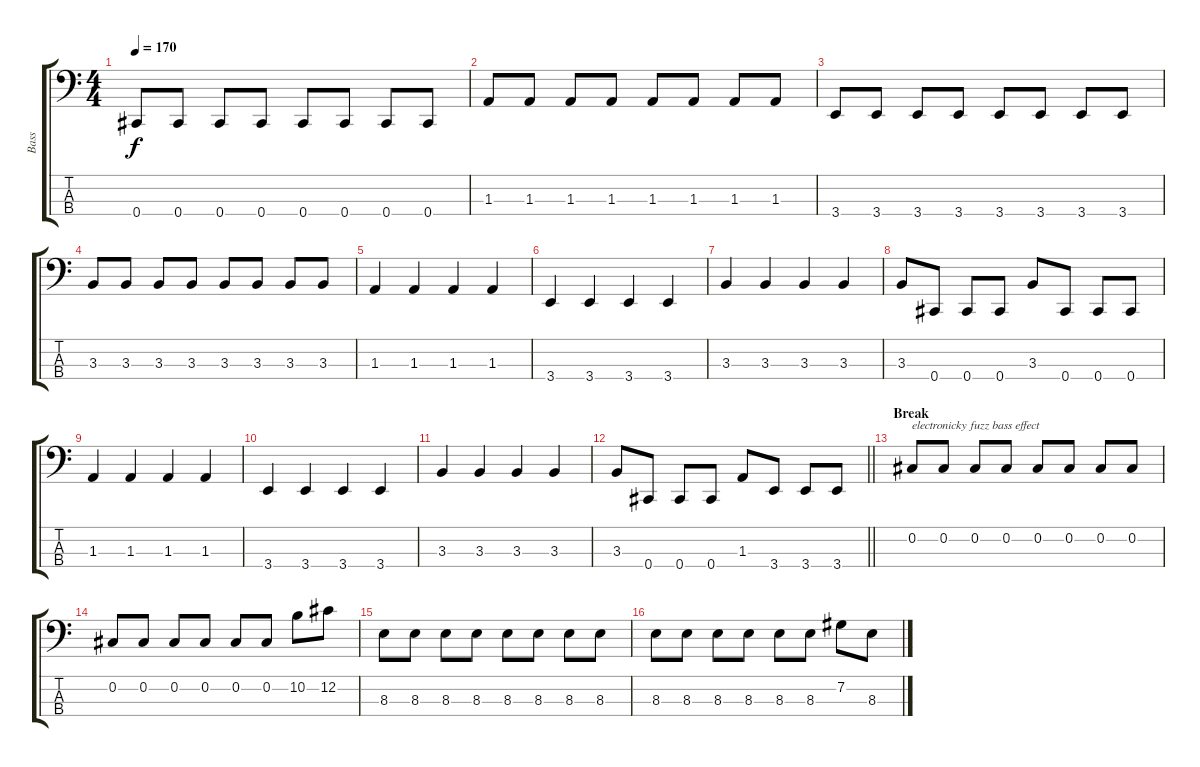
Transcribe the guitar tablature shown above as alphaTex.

\track ("Bass" "Bass") {instrument electricbassfinger}
\staff {score tabs}
\tuning (Gb2 Db2 Ab1 Db1) {hide}
\ts (4 4)
\tempo 170
\clef f4
\ks c
0.4.8{dy f} 0.4.8 0.4.8 0.4.8 0.4.8 0.4.8 0.4.8 0.4.8 |
1.3.8 1.3.8 1.3.8 1.3.8 1.3.8 1.3.8 1.3.8 1.3.8 |
3.4.8 3.4.8 3.4.8 3.4.8 3.4.8 3.4.8 3.4.8 3.4.8 |
3.3.8 3.3.8 3.3.8 3.3.8 3.3.8 3.3.8 3.3.8 3.3.8 |
1.3.4 1.3.4 1.3.4 1.3.4 |
3.4.4 3.4.4 3.4.4 3.4.4 |
3.3.4 3.3.4 3.3.4 3.3.4 |
3.3.8 0.4.8 0.4.8 0.4.8 3.3.8 0.4.8 0.4.8 0.4.8 |
1.3.4 1.3.4 1.3.4 1.3.4 |
3.4.4 3.4.4 3.4.4 3.4.4 |
3.3.4 3.3.4 3.3.4 3.3.4 |
\barLineRight lightlight
3.3.8 0.4.8 0.4.8 0.4.8 1.3.8 3.4.8 3.4.8 3.4.8 |
\section ("" "Break")
0.2.8{txt "electronicky fuzz bass effect"} 0.2.8 0.2.8 0.2.8 0.2.8 0.2.8 0.2.8 0.2.8 |
0.2.8 0.2.8 0.2.8 0.2.8 0.2.8 0.2.8 10.2.8 12.2.8 |
8.3.8 8.3.8 8.3.8 8.3.8 8.3.8 8.3.8 8.3.8 8.3.8 |
8.3.8 8.3.8 8.3.8 8.3.8 8.3.8 8.3.8 7.2.8 8.3.8
